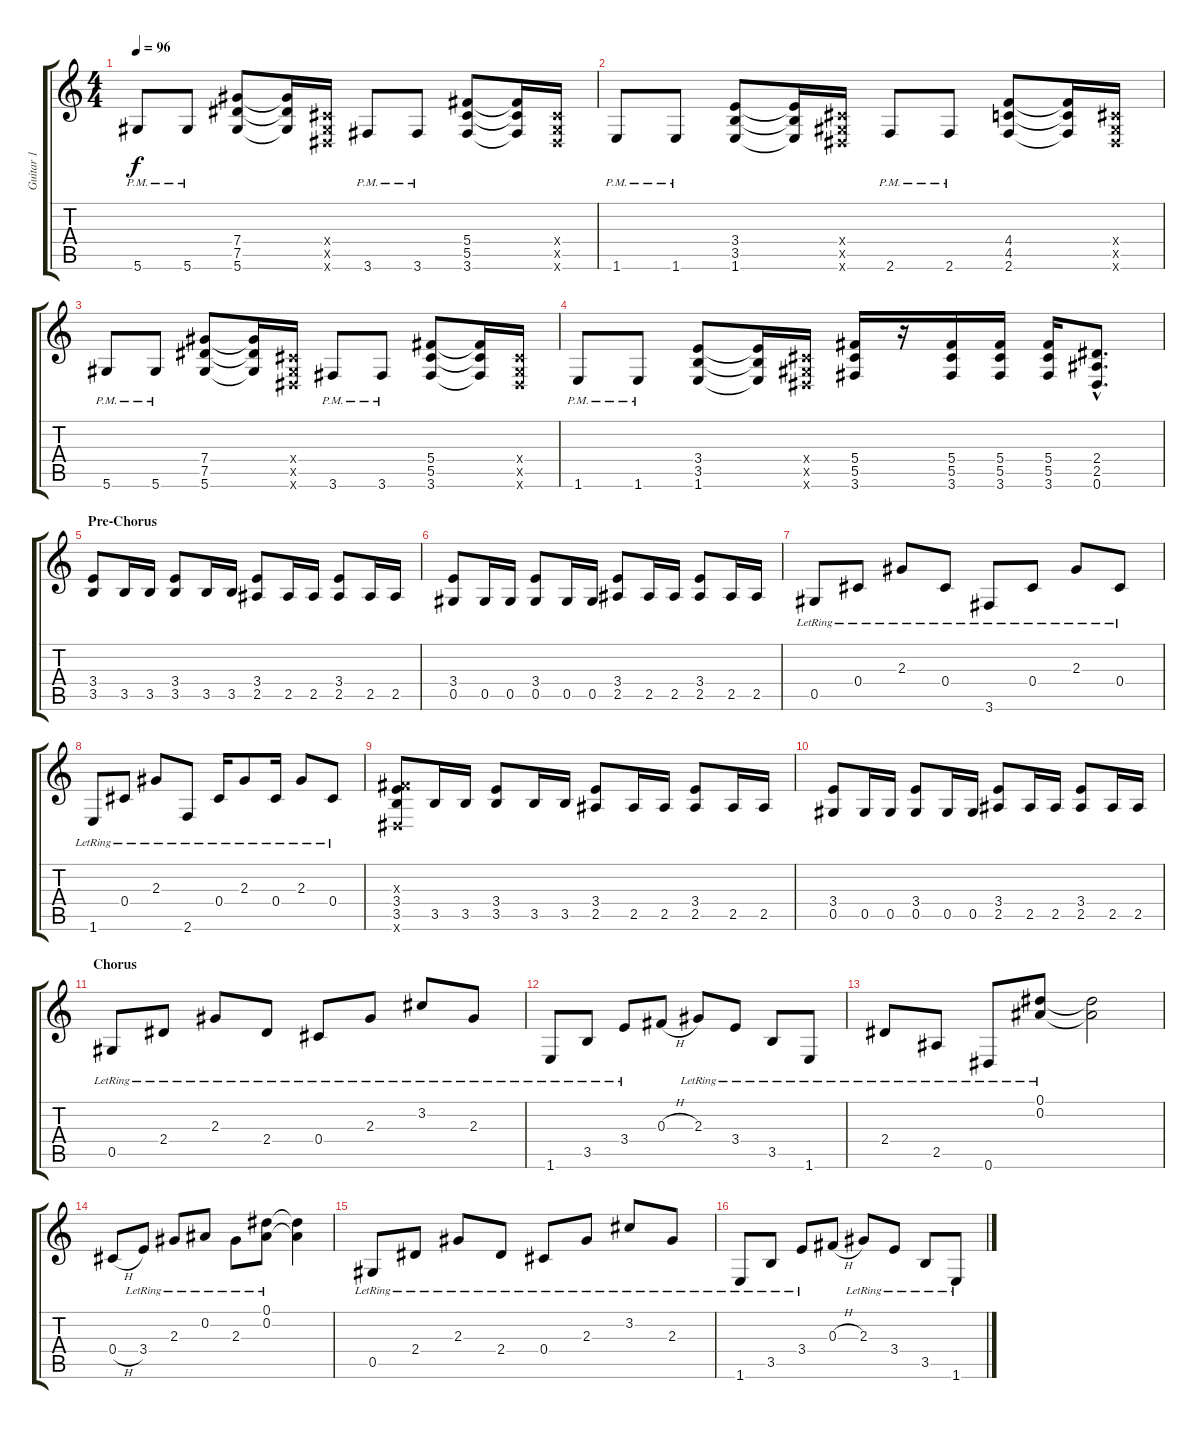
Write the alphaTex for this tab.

\track ("Guitar 1" "Guitar 1") {instrument distortionguitar}
\staff {score tabs}
\tuning (Eb4 Bb3 Gb3 Db3 Ab2 Eb2) {hide}
\ts (4 4)
\tempo 96
\clef g2
\ks c
5.6{pm}.8{dy f} 5.6{pm}.8 (7.4 7.5 5.6).8 (7.4{t} 7.5{t} 5.6{t}).16 (0.4{x} 0.5{x} 0.6{x}).16 3.6{pm}.8 3.6{pm}.8 (5.4 5.5 3.6).8 (5.4{t} 5.5{t} 3.6{t}).16 (0.4{x} 0.5{x} 0.6{x}).16 |
1.6{pm}.8 1.6{pm}.8 (3.4 3.5 1.6).8 (3.4{t} 3.5{t} 1.6{t}).16 (0.4{x} 0.5{x} 0.6{x}).16 2.6{pm}.8 2.6{pm}.8 (4.4 4.5 2.6).8 (4.4{t} 4.5{t} 2.6{t}).16 (0.4{x} 0.5{x} 0.6{x}).16 |
5.6{pm}.8 5.6{pm}.8 (7.4 7.5 5.6).8 (7.4{t} 7.5{t} 5.6{t}).16 (0.4{x} 0.5{x} 0.6{x}).16 3.6{pm}.8 3.6{pm}.8 (5.4 5.5 3.6).8 (5.4{t} 5.5{t} 3.6{t}).16 (0.4{x} 0.5{x} 0.6{x}).16 |
1.6{pm}.8 1.6{pm}.8 (3.4 3.5 1.6).8 (3.4{t} 3.5{t} 1.6{t}).16 (0.4{x} 0.5{x} 0.6{x}).16 (5.4 5.5 3.6).16 r.16 (5.4 5.5 3.6).16 (5.4 5.5 3.6).16 (5.4 5.5 3.6).16 (2.4{hac} 2.5{hac} 0.6{hac}).8{d} |
\section ("" "Pre-Chorus")
(3.4 3.5).8 3.5.16 3.5.16 (3.4 3.5).8 3.5.16 3.5.16 (3.4 2.5).8 2.5.16 2.5.16 (3.4 2.5).8 2.5.16 2.5.16 |
(3.4 0.5).8 0.5.16 0.5.16 (3.4 0.5).8 0.5.16 0.5.16 (3.4 2.5).8 2.5.16 2.5.16 (3.4 2.5).8 2.5.16 2.5.16 |
0.5{lr}.8 0.4{lr}.8 2.3{lr}.8 0.4{lr}.8 3.6{lr}.8 0.4{lr}.8 2.3{lr}.8 0.4{lr}.8 |
1.6{lr}.8 0.4{lr}.8 2.3{lr}.8 2.6{lr}.8 0.4{lr}.16 2.3{lr}.8 0.4{lr}.16 2.3{lr}.8 0.4{lr}.8 |
(0.3{x} 3.4 3.5 0.6{x}).8 3.5.16 3.5.16 (3.4 3.5).8 3.5.16 3.5.16 (3.4 2.5).8 2.5.16 2.5.16 (3.4 2.5).8 2.5.16 2.5.16 |
(3.4 0.5).8 0.5.16 0.5.16 (3.4 0.5).8 0.5.16 0.5.16 (3.4 2.5).8 2.5.16 2.5.16 (3.4 2.5).8 2.5.16 2.5.16 |
\section ("" "Chorus")
0.5{lr}.8 2.4{lr}.8 2.3{lr}.8 2.4{lr}.8 0.4{lr}.8 2.3{lr}.8 3.2{lr}.8 2.3{lr}.8 |
1.6{lr}.8 3.5{lr}.8 3.4{lr}.8 0.3{h}.8 2.3{lr}.8 3.4{lr}.8 3.5{lr}.8 1.6{lr}.8 |
2.4{lr}.8 2.5{lr}.8 0.6{lr}.8 (0.1{lr} 0.2{lr}).8 (0.1{t} 0.2{t}).2 |
0.4{h}.8 3.4{lr}.8 2.3{lr}.8 0.2{lr}.8 2.3{lr}.8 (0.1{lr} 0.2{lr}).8 (0.1{t} 0.2{t}).4 |
0.5{lr}.8 2.4{lr}.8 2.3{lr}.8 2.4{lr}.8 0.4{lr}.8 2.3{lr}.8 3.2{lr}.8 2.3{lr}.8 |
1.6{lr}.8 3.5{lr}.8 3.4{lr}.8 0.3{h}.8 2.3{lr}.8 3.4{lr}.8 3.5{lr}.8 1.6{lr}.8
